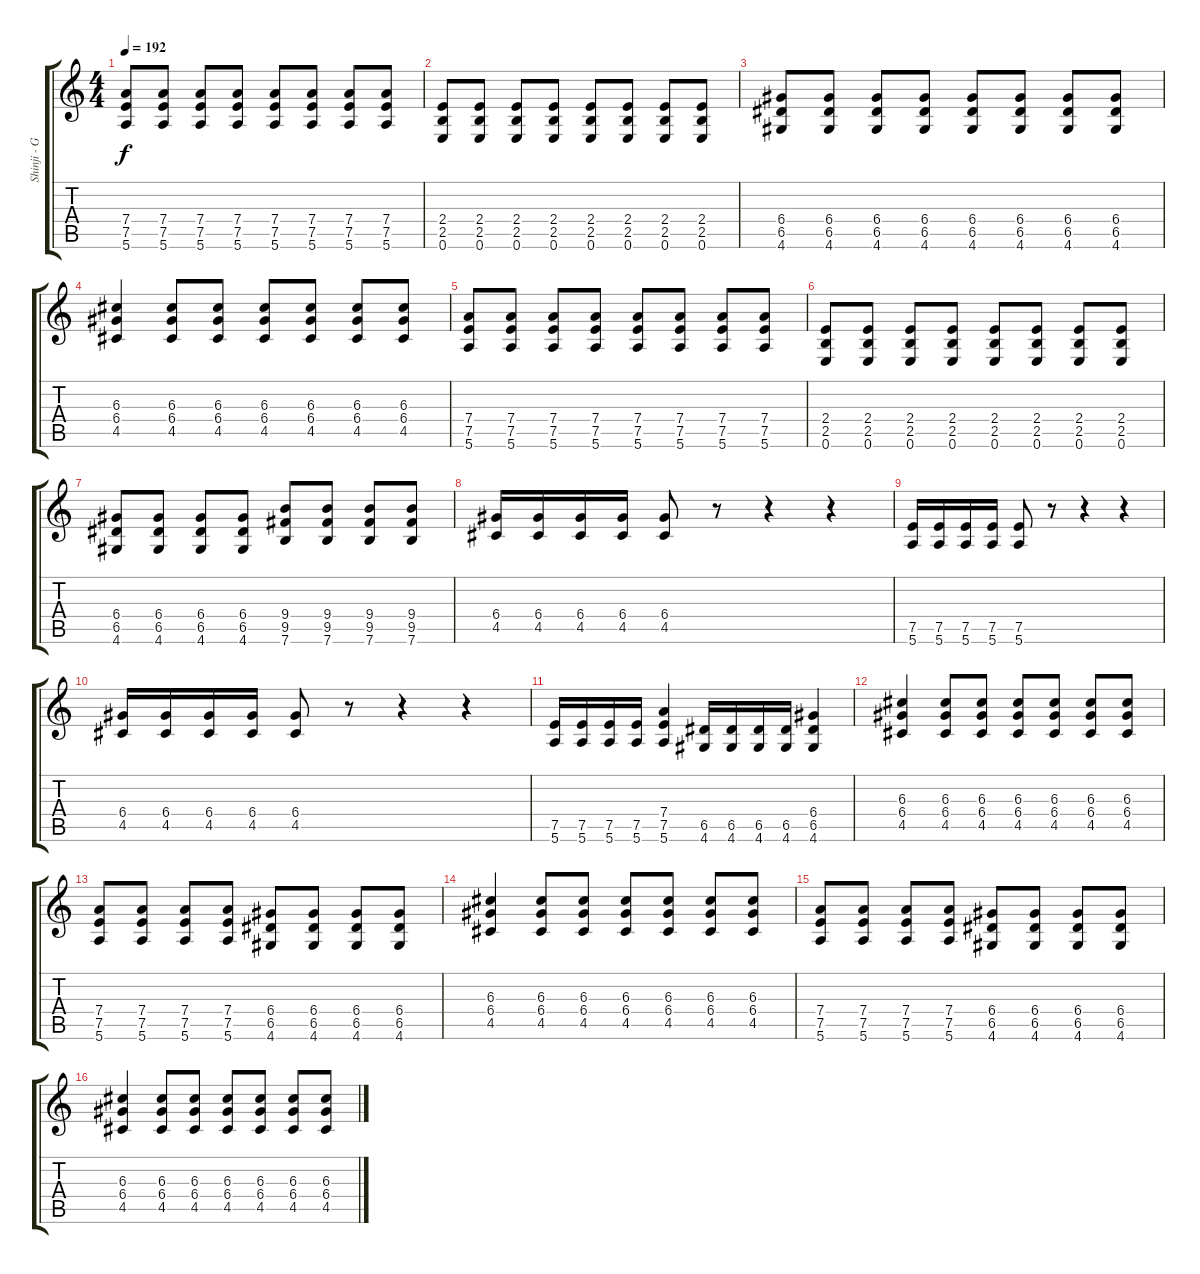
\track ("Shinji - Guitar 2 " "Shinji - G") {instrument overdrivenguitar}
\staff {score tabs}
\tuning (E4 B3 G3 D3 A2 E2) {hide}
\ts (4 4)
\tempo 192
\clef g2
\ks c
(7.4 7.5 5.6).8{dy f} (7.4 7.5 5.6).8 (7.4 7.5 5.6).8 (7.4 7.5 5.6).8 (7.4 7.5 5.6).8 (7.4 7.5 5.6).8 (7.4 7.5 5.6).8 (7.4 7.5 5.6).8 |
(2.4 2.5 0.6).8 (2.4 2.5 0.6).8 (2.4 2.5 0.6).8 (2.4 2.5 0.6).8 (2.4 2.5 0.6).8 (2.4 2.5 0.6).8 (2.4 2.5 0.6).8 (2.4 2.5 0.6).8 |
(6.4 6.5 4.6).8 (6.4 6.5 4.6).8 (6.4 6.5 4.6).8 (6.4 6.5 4.6).8 (6.4 6.5 4.6).8 (6.4 6.5 4.6).8 (6.4 6.5 4.6).8 (6.4 6.5 4.6).8 |
(6.3 6.4 4.5).4 (6.3 6.4 4.5).8 (6.3 6.4 4.5).8 (6.3 6.4 4.5).8 (6.3 6.4 4.5).8 (6.3 6.4 4.5).8 (6.3 6.4 4.5).8 |
(7.4 7.5 5.6).8 (7.4 7.5 5.6).8 (7.4 7.5 5.6).8 (7.4 7.5 5.6).8 (7.4 7.5 5.6).8 (7.4 7.5 5.6).8 (7.4 7.5 5.6).8 (7.4 7.5 5.6).8 |
(2.4 2.5 0.6).8 (2.4 2.5 0.6).8 (2.4 2.5 0.6).8 (2.4 2.5 0.6).8 (2.4 2.5 0.6).8 (2.4 2.5 0.6).8 (2.4 2.5 0.6).8 (2.4 2.5 0.6).8 |
(6.4 6.5 4.6).8 (6.4 6.5 4.6).8 (6.4 6.5 4.6).8 (6.4 6.5 4.6).8 (9.4 9.5 7.6).8 (9.4 9.5 7.6).8 (9.4 9.5 7.6).8 (9.4 9.5 7.6).8 |
(6.4 4.5).16 (6.4 4.5).16 (6.4 4.5).16 (6.4 4.5).16 (6.4 4.5).8 r.8 r.4 r.4 |
(7.5 5.6).16 (7.5 5.6).16 (7.5 5.6).16 (7.5 5.6).16 (7.5 5.6).8 r.8 r.4 r.4 |
(6.4 4.5).16 (6.4 4.5).16 (6.4 4.5).16 (6.4 4.5).16 (6.4 4.5).8 r.8 r.4 r.4 |
(7.5 5.6).16 (7.5 5.6).16 (7.5 5.6).16 (7.5 5.6).16 (7.4 7.5 5.6).4 (6.5 4.6).16 (6.5 4.6).16 (6.5 4.6).16 (6.5 4.6).16 (6.4 6.5 4.6).4 |
(6.3 6.4 4.5).4 (6.3 6.4 4.5).8 (6.3 6.4 4.5).8 (6.3 6.4 4.5).8 (6.3 6.4 4.5).8 (6.3 6.4 4.5).8 (6.3 6.4 4.5).8 |
(7.4 7.5 5.6).8 (7.4 7.5 5.6).8 (7.4 7.5 5.6).8 (7.4 7.5 5.6).8 (6.4 6.5 4.6).8 (6.4 6.5 4.6).8 (6.4 6.5 4.6).8 (6.4 6.5 4.6).8 |
(6.3 6.4 4.5).4 (6.3 6.4 4.5).8 (6.3 6.4 4.5).8 (6.3 6.4 4.5).8 (6.3 6.4 4.5).8 (6.3 6.4 4.5).8 (6.3 6.4 4.5).8 |
(7.4 7.5 5.6).8 (7.4 7.5 5.6).8 (7.4 7.5 5.6).8 (7.4 7.5 5.6).8 (6.4 6.5 4.6).8 (6.4 6.5 4.6).8 (6.4 6.5 4.6).8 (6.4 6.5 4.6).8 |
(6.3 6.4 4.5).4 (6.3 6.4 4.5).8 (6.3 6.4 4.5).8 (6.3 6.4 4.5).8 (6.3 6.4 4.5).8 (6.3 6.4 4.5).8 (6.3 6.4 4.5).8
